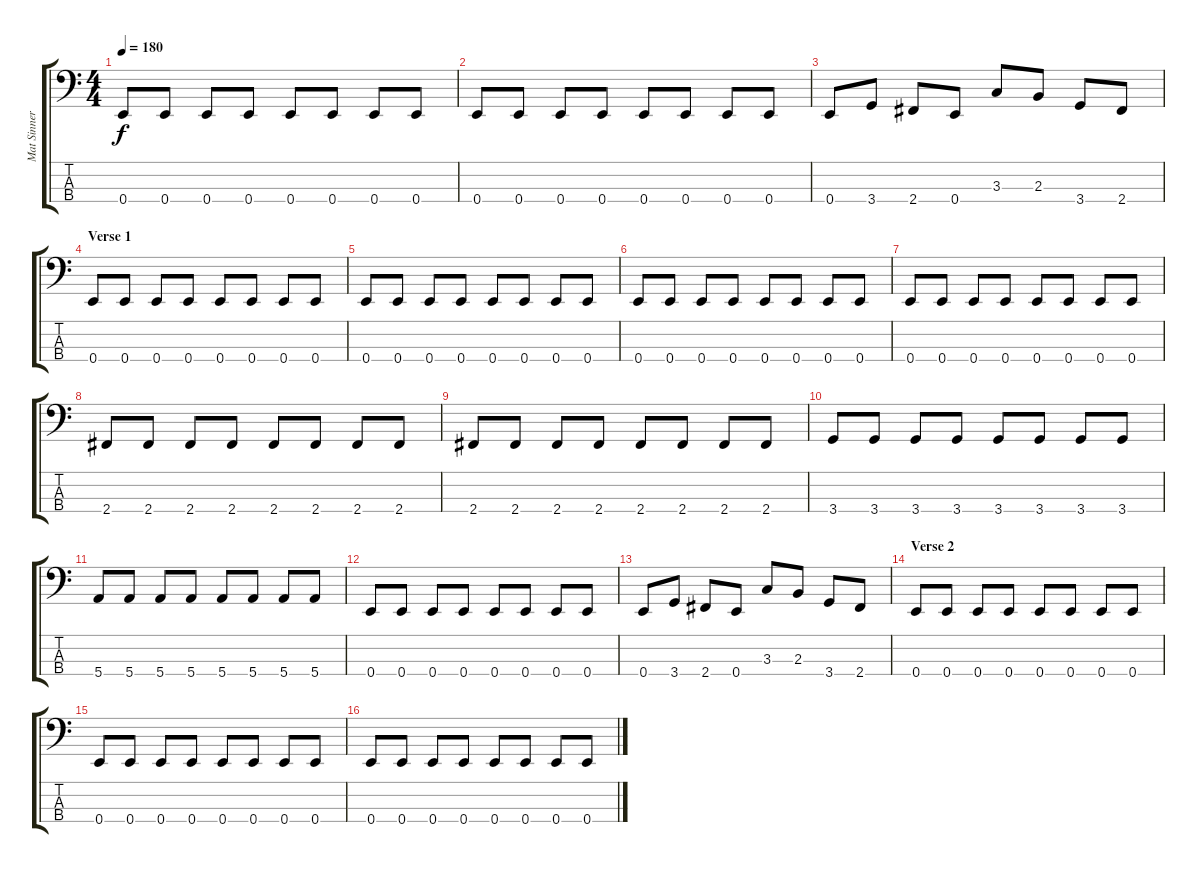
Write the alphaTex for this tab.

\track ("Mat Sinner Bass" "Mat Sinner") {instrument electricbasspick}
\staff {score tabs}
\tuning (G2 D2 A1 E1) {hide}
\ts (4 4)
\tempo 180
\clef f4
\ks c
0.4.8{dy f} 0.4.8 0.4.8 0.4.8 0.4.8 0.4.8 0.4.8 0.4.8 |
0.4.8 0.4.8 0.4.8 0.4.8 0.4.8 0.4.8 0.4.8 0.4.8 |
0.4.8 3.4.8 2.4.8 0.4.8 3.3.8 2.3.8 3.4.8 2.4.8 |
\section ("" "Verse 1")
0.4.8 0.4.8 0.4.8 0.4.8 0.4.8 0.4.8 0.4.8 0.4.8 |
0.4.8 0.4.8 0.4.8 0.4.8 0.4.8 0.4.8 0.4.8 0.4.8 |
0.4.8 0.4.8 0.4.8 0.4.8 0.4.8 0.4.8 0.4.8 0.4.8 |
0.4.8 0.4.8 0.4.8 0.4.8 0.4.8 0.4.8 0.4.8 0.4.8 |
2.4.8 2.4.8 2.4.8 2.4.8 2.4.8 2.4.8 2.4.8 2.4.8 |
2.4.8 2.4.8 2.4.8 2.4.8 2.4.8 2.4.8 2.4.8 2.4.8 |
3.4.8 3.4.8 3.4.8 3.4.8 3.4.8 3.4.8 3.4.8 3.4.8 |
5.4.8 5.4.8 5.4.8 5.4.8 5.4.8 5.4.8 5.4.8 5.4.8 |
0.4.8 0.4.8 0.4.8 0.4.8 0.4.8 0.4.8 0.4.8 0.4.8 |
0.4.8 3.4.8 2.4.8 0.4.8 3.3.8 2.3.8 3.4.8 2.4.8 |
\section ("" "Verse 2")
0.4.8 0.4.8 0.4.8 0.4.8 0.4.8 0.4.8 0.4.8 0.4.8 |
0.4.8 0.4.8 0.4.8 0.4.8 0.4.8 0.4.8 0.4.8 0.4.8 |
0.4.8 0.4.8 0.4.8 0.4.8 0.4.8 0.4.8 0.4.8 0.4.8
